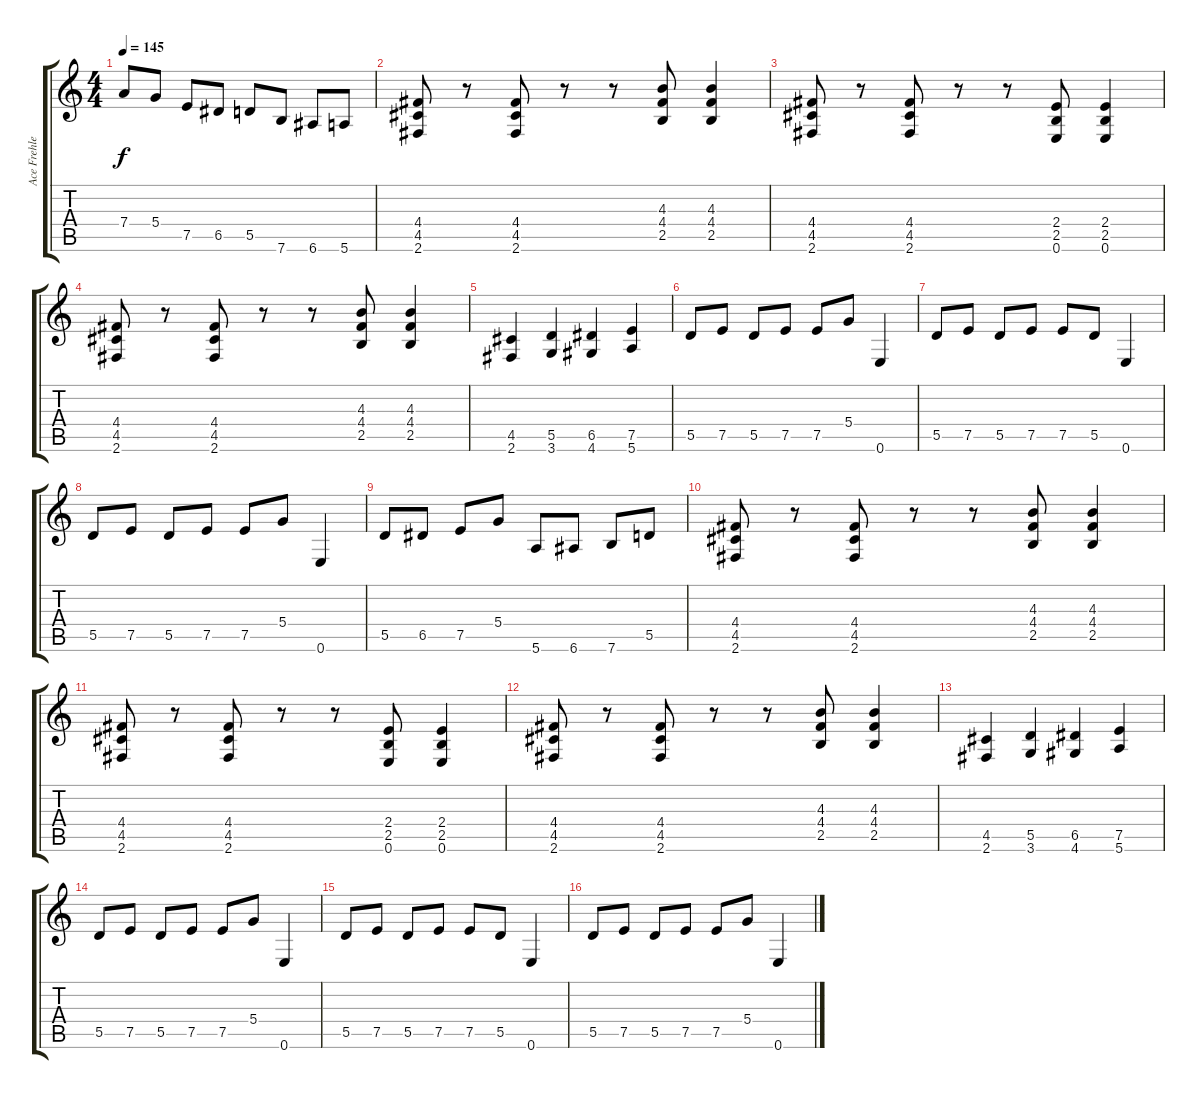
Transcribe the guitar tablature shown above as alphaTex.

\track ("Ace Frehley [Lead Guitar]" "Ace Frehle") {instrument distortionguitar}
\staff {score tabs}
\tuning (E4 B3 G3 D3 A2 E2) {hide}
\ts (4 4)
\tempo 145
\clef g2
\ks c
7.4.8{dy f} 5.4.8 7.5.8 6.5.8 5.5.8 7.6.8 6.6.8 5.6.8 |
(4.4 4.5 2.6).8 r.8 (4.4 4.5 2.6).8 r.8 r.8 (4.3 4.4 2.5).8 (4.3 4.4 2.5).4 |
(4.4 4.5 2.6).8 r.8 (4.4 4.5 2.6).8 r.8 r.8 (2.4 2.5 0.6).8 (2.4 2.5 0.6).4 |
(4.4 4.5 2.6).8 r.8 (4.4 4.5 2.6).8 r.8 r.8 (4.3 4.4 2.5).8 (4.3 4.4 2.5).4 |
(4.5 2.6).4 (5.5 3.6).4 (6.5 4.6).4 (7.5 5.6).4 |
5.5.8 7.5.8 5.5.8 7.5.8 7.5.8 5.4.8 0.6.4 |
5.5.8 7.5.8 5.5.8 7.5.8 7.5.8 5.5.8 0.6.4 |
5.5.8 7.5.8 5.5.8 7.5.8 7.5.8 5.4.8 0.6.4 |
5.5.8 6.5.8 7.5.8 5.4.8 5.6.8 6.6.8 7.6.8 5.5.8 |
(4.4 4.5 2.6).8 r.8 (4.4 4.5 2.6).8 r.8 r.8 (4.3 4.4 2.5).8 (4.3 4.4 2.5).4 |
(4.4 4.5 2.6).8 r.8 (4.4 4.5 2.6).8 r.8 r.8 (2.4 2.5 0.6).8 (2.4 2.5 0.6).4 |
(4.4 4.5 2.6).8 r.8 (4.4 4.5 2.6).8 r.8 r.8 (4.3 4.4 2.5).8 (4.3 4.4 2.5).4 |
(4.5 2.6).4 (5.5 3.6).4 (6.5 4.6).4 (7.5 5.6).4 |
5.5.8 7.5.8 5.5.8 7.5.8 7.5.8 5.4.8 0.6.4 |
5.5.8 7.5.8 5.5.8 7.5.8 7.5.8 5.5.8 0.6.4 |
5.5.8 7.5.8 5.5.8 7.5.8 7.5.8 5.4.8 0.6.4
